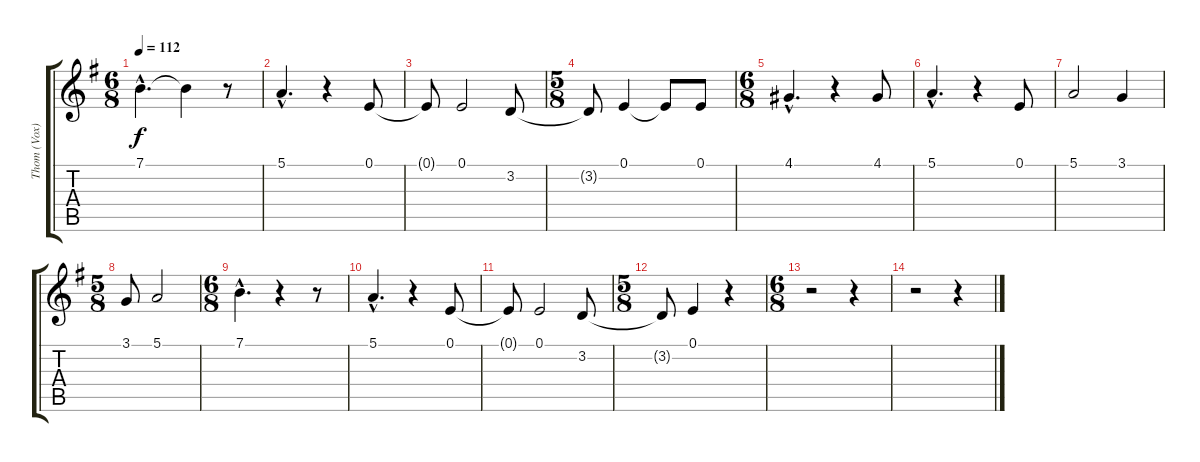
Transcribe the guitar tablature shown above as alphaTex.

\track ("Thom (Vox)" "Thom (Vox)") {instrument drawbarorgan}
\staff {score tabs}
\tuning (E4 B3 G3 D3 A2 E2) {hide}
\ts (6 8)
\tempo 112
\clef g2
\ks g
7.1{hac}.4{d dy f} 7.1{t}.4 r.8 |
5.1{hac}.4{d} r.4 0.1.8 |
0.1{t}.8 0.1.2 3.2.8 |
\ts (5 8)
3.2{t}.8 0.1.4 0.1{t}.8 0.1.8 |
\ts (6 8)
4.1{hac}.4{d} r.4 4.1.8 |
5.1{hac}.4{d} r.4 0.1.8 |
5.1.2 3.1.4 |
\ts (5 8)
3.1.8 5.1.2 |
\ts (6 8)
7.1{hac}.4{d} r.4 r.8 |
5.1{hac}.4{d} r.4 0.1.8 |
0.1{t}.8 0.1.2 3.2.8 |
\ts (5 8)
3.2{t}.8 0.1.4 r.4 |
\ts (6 8)
r.2 r.4 |
r.2 r.4
